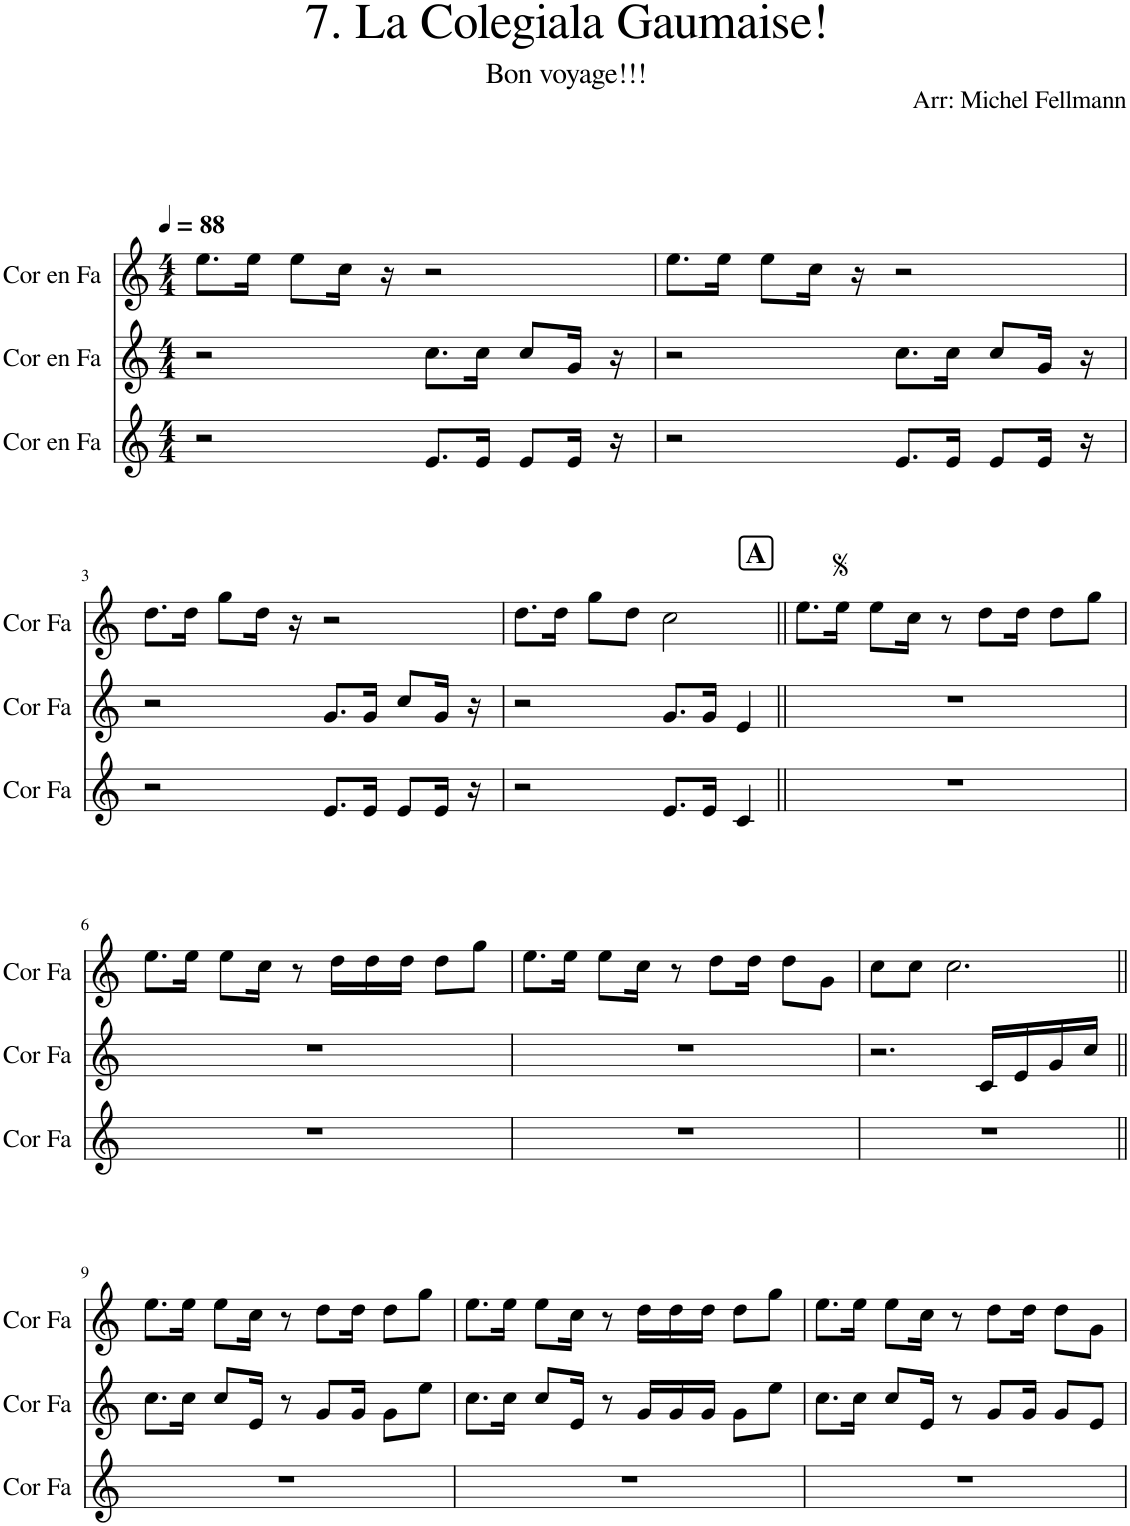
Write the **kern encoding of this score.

**kern	**kern	**kern
*part3	*part2	*part1
*staff3	*staff2	*staff1
*I"Cor en Fa	*I"Cor en Fa	*I"Cor en Fa
*I'Cor Fa	*I'Cor Fa	*I'Cor Fa
*clefG2	*clefG2	*clefG2
*Trd4c7	*Trd4c7	*Trd4c7
*k[]	*k[]	*k[]
*M4/4	*M4/4	*M4/4
*MM88	*MM88	*MM88
=1	=1	=1
2r	2r	8.ee\L
.	.	16ee\Jk
.	.	8ee\L
.	.	16cc\Jk
.	.	16r
8.e/L	8.cc\L	2r
16e/Jk	16cc\Jk	.
8e/L	8cc/L	.
16e/Jk	16g/Jk	.
16r	16r	.
=2	=2	=2
2r	2r	8.ee\L
.	.	16ee\Jk
.	.	8ee\L
.	.	16cc\Jk
.	.	16r
8.e/L	8.cc\L	2r
16e/Jk	16cc\Jk	.
8e/L	8cc/L	.
16e/Jk	16g/Jk	.
16r	16r	.
!!LO:LB:g=z
=3	=3	=3
2r	2r	8.dd\L
.	.	16dd\Jk
.	.	8gg\L
.	.	16dd\Jk
.	.	16r
8.e/L	8.g/L	2r
16e/Jk	16g/Jk	.
8e/L	8cc/L	.
16e/Jk	16g/Jk	.
16r	16r	.
=4	=4	=4
2r	2r	8.dd\L
.	.	16dd\Jk
.	.	8gg\L
.	.	8dd\J
8.e/L	8.g/L	2cc\
16e/Jk	16g/Jk	.
4c/	4e/	.
!!LO:REH:place=s1:a:B:cj:fs=14:t=A
=5||	=5||	=5||
1r	1r	8.ee\L
.	.	16ee\Jk
.	.	8ee\L
.	.	16cc\Jk
.	.	8r
.	.	8dd\L
.	.	16dd\Jk
.	.	8dd\L
.	.	8gg\J
!!LO:LB:g=z
=6	=6	=6
1r	1r	8.ee\L
.	.	16ee\Jk
.	.	8ee\L
.	.	16cc\Jk
.	.	8r
.	.	16dd\LL
.	.	16dd\
.	.	16dd\JJ
.	.	8dd\L
.	.	8gg\J
=7	=7	=7
1r	1r	8.ee\L
.	.	16ee\Jk
.	.	8ee\L
.	.	16cc\Jk
.	.	8r
.	.	8dd\L
.	.	16dd\Jk
.	.	8dd\L
.	.	8g\J
=8	=8	=8
1r	2.r	8cc\L
.	.	8cc\J
.	.	2.cc\
.	16c/LL	.
.	16e/	.
.	16g/	.
.	16cc/JJ	.
!!LO:LB:g=z
=9||	=9||	=9||
1r	8.cc\L	8.ee\L
.	16cc\Jk	16ee\Jk
.	8cc/L	8ee\L
.	16e/Jk	16cc\Jk
.	8r	8r
.	8g/L	8dd\L
.	16g/Jk	16dd\Jk
.	8g\L	8dd\L
.	8ee\J	8gg\J
=10	=10	=10
1r	8.cc\L	8.ee\L
.	16cc\Jk	16ee\Jk
.	8cc/L	8ee\L
.	16e/Jk	16cc\Jk
.	8r	8r
.	16g/LL	16dd\LL
.	16g/	16dd\
.	16g/JJ	16dd\JJ
.	8g\L	8dd\L
.	8ee\J	8gg\J
=11	=11	=11
1r	8.cc\L	8.ee\L
.	16cc\Jk	16ee\Jk
.	8cc/L	8ee\L
.	16e/Jk	16cc\Jk
.	8r	8r
.	8g/L	8dd\L
.	16g/Jk	16dd\Jk
.	8g/L	8dd\L
.	8e/J	8g\J
=	=	=
*-	*-	*-
